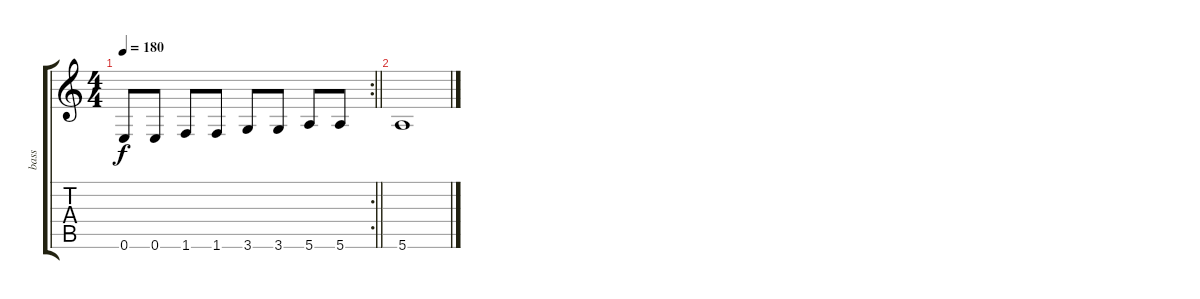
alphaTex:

\track ("bass" "bass") {instrument electricbassfinger}
\staff {score tabs}
\tuning (E4 B3 G3 D3 A2 E2) {hide}
\rc 2
\ts (4 4)
\tempo 180
\clef g2
\barLineRight lightlight
\ks c
0.6.8{dy f} 0.6.8 1.6.8 1.6.8 3.6.8 3.6.8 5.6.8 5.6.8 |
5.6.1
